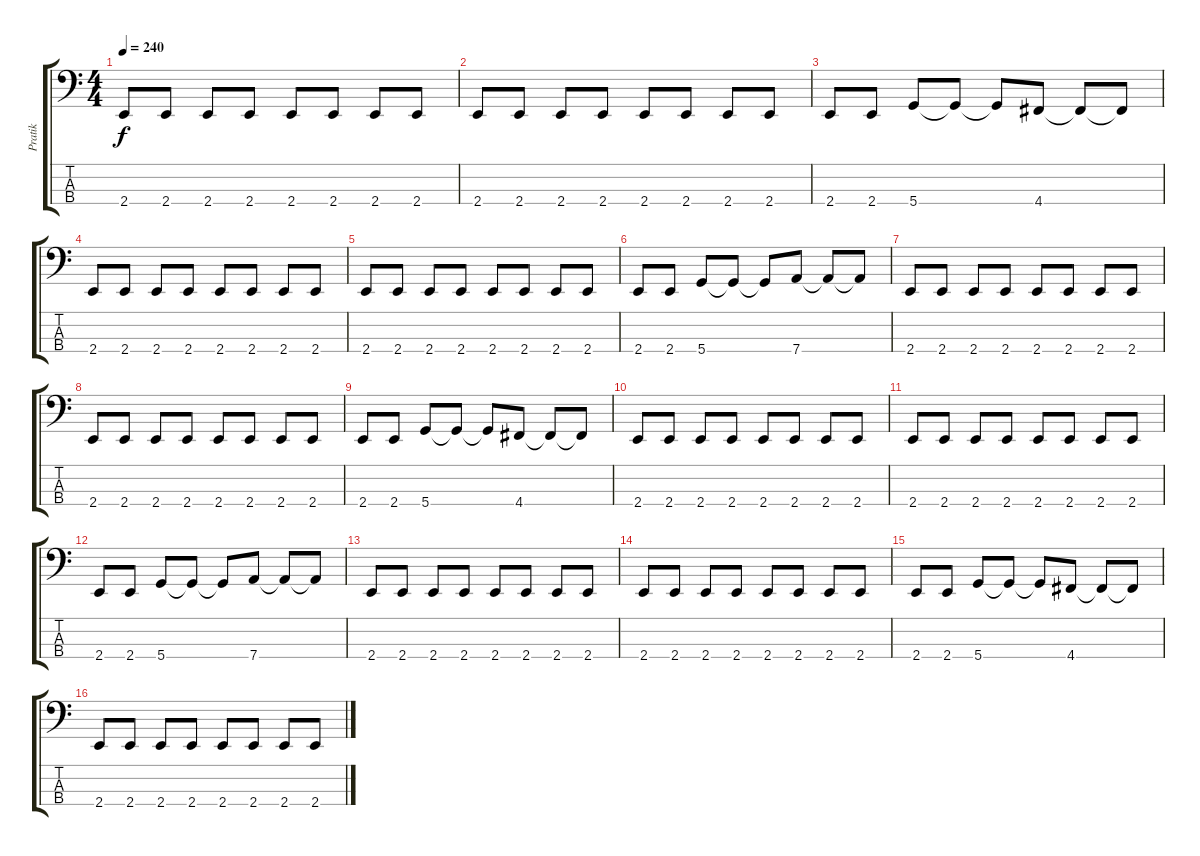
\track ("Pratik" "Pratik") {instrument electricbassfinger}
\staff {score tabs}
\tuning (G2 D2 A1 D1) {hide}
\ts (4 4)
\tempo 240
\clef f4
\ks c
2.4.8{dy f} 2.4.8 2.4.8 2.4.8 2.4.8 2.4.8 2.4.8 2.4.8 |
2.4.8 2.4.8 2.4.8 2.4.8 2.4.8 2.4.8 2.4.8 2.4.8 |
2.4.8 2.4.8 5.4.8 5.4{t}.8 5.4{t}.8 4.4.8 4.4{t}.8 4.4{t}.8 |
2.4.8 2.4.8 2.4.8 2.4.8 2.4.8 2.4.8 2.4.8 2.4.8 |
2.4.8 2.4.8 2.4.8 2.4.8 2.4.8 2.4.8 2.4.8 2.4.8 |
2.4.8 2.4.8 5.4.8 5.4{t}.8 5.4{t}.8 7.4.8 7.4{t}.8 7.4{t}.8 |
2.4.8 2.4.8 2.4.8 2.4.8 2.4.8 2.4.8 2.4.8 2.4.8 |
2.4.8 2.4.8 2.4.8 2.4.8 2.4.8 2.4.8 2.4.8 2.4.8 |
2.4.8 2.4.8 5.4.8 5.4{t}.8 5.4{t}.8 4.4.8 4.4{t}.8 4.4{t}.8 |
2.4.8 2.4.8 2.4.8 2.4.8 2.4.8 2.4.8 2.4.8 2.4.8 |
2.4.8 2.4.8 2.4.8 2.4.8 2.4.8 2.4.8 2.4.8 2.4.8 |
2.4.8 2.4.8 5.4.8 5.4{t}.8 5.4{t}.8 7.4.8 7.4{t}.8 7.4{t}.8 |
2.4.8 2.4.8 2.4.8 2.4.8 2.4.8 2.4.8 2.4.8 2.4.8 |
2.4.8 2.4.8 2.4.8 2.4.8 2.4.8 2.4.8 2.4.8 2.4.8 |
2.4.8 2.4.8 5.4.8 5.4{t}.8 5.4{t}.8 4.4.8 4.4{t}.8 4.4{t}.8 |
2.4.8 2.4.8 2.4.8 2.4.8 2.4.8 2.4.8 2.4.8 2.4.8
